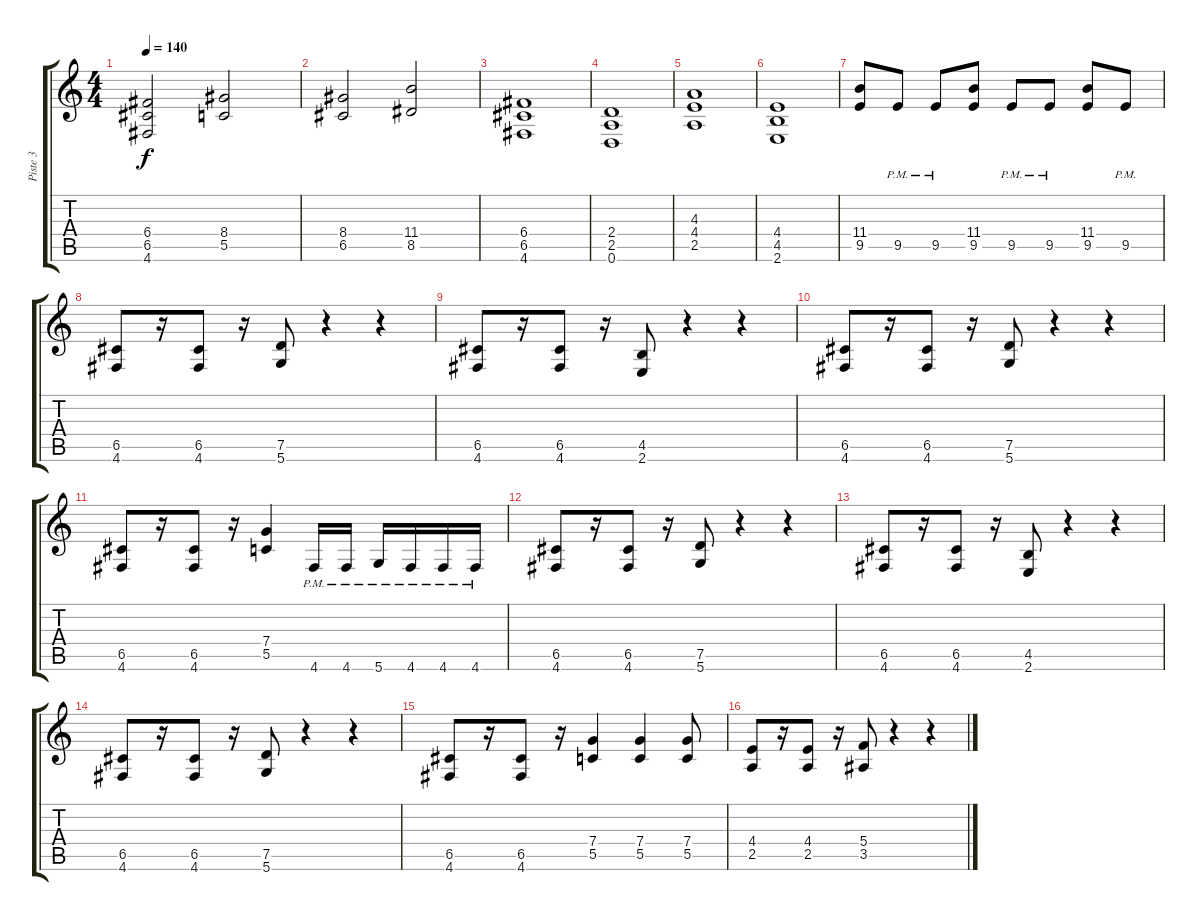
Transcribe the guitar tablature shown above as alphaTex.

\track ("Piste 3" "Piste 3") {instrument distortionguitar}
\staff {score tabs}
\tuning (D4 A3 F3 C3 G2 D2) {hide}
\ts (4 4)
\tempo 140
\clef g2
\ks c
(6.4{t} 6.5{t} 4.6{t}).2{dy f} (8.4 5.5).2 |
(8.4 6.5).2 (11.4 8.5).2 |
(6.4 6.5 4.6).1 |
(2.4 2.5 0.6).1 |
(4.3 4.4 2.5).1 |
(4.4 4.5 2.6).1 |
(11.4 9.5).8 9.5{pm}.8 9.5{pm}.8 (11.4 9.5).8 9.5{pm}.8 9.5{pm}.8 (11.4 9.5).8 9.5{pm}.8 |
(6.5 4.6).8 r.16 (6.5 4.6).8 r.16 (7.5 5.6).8 r.4 r.4 |
(6.5 4.6).8 r.16 (6.5 4.6).8 r.16 (4.5 2.6).8 r.4 r.4 |
(6.5 4.6).8 r.16 (6.5 4.6).8 r.16 (7.5 5.6).8 r.4 r.4 |
(6.5 4.6).8 r.16 (6.5 4.6).8 r.16 (7.4 5.5).4 4.6{pm}.16 4.6{pm}.16 5.6{pm}.16 4.6{pm}.16 4.6{pm}.16 4.6{pm}.16 |
(6.5 4.6).8 r.16 (6.5 4.6).8 r.16 (7.5 5.6).8 r.4 r.4 |
(6.5 4.6).8 r.16 (6.5 4.6).8 r.16 (4.5 2.6).8 r.4 r.4 |
(6.5 4.6).8 r.16 (6.5 4.6).8 r.16 (7.5 5.6).8 r.4 r.4 |
(6.5 4.6).8 r.16 (6.5 4.6).8 r.16 (7.4 5.5).4 (7.4 5.5).4 (7.4 5.5).8 |
(4.4 2.5).8 r.16 (4.4 2.5).8 r.16 (5.4 3.5).8 r.4 r.4
